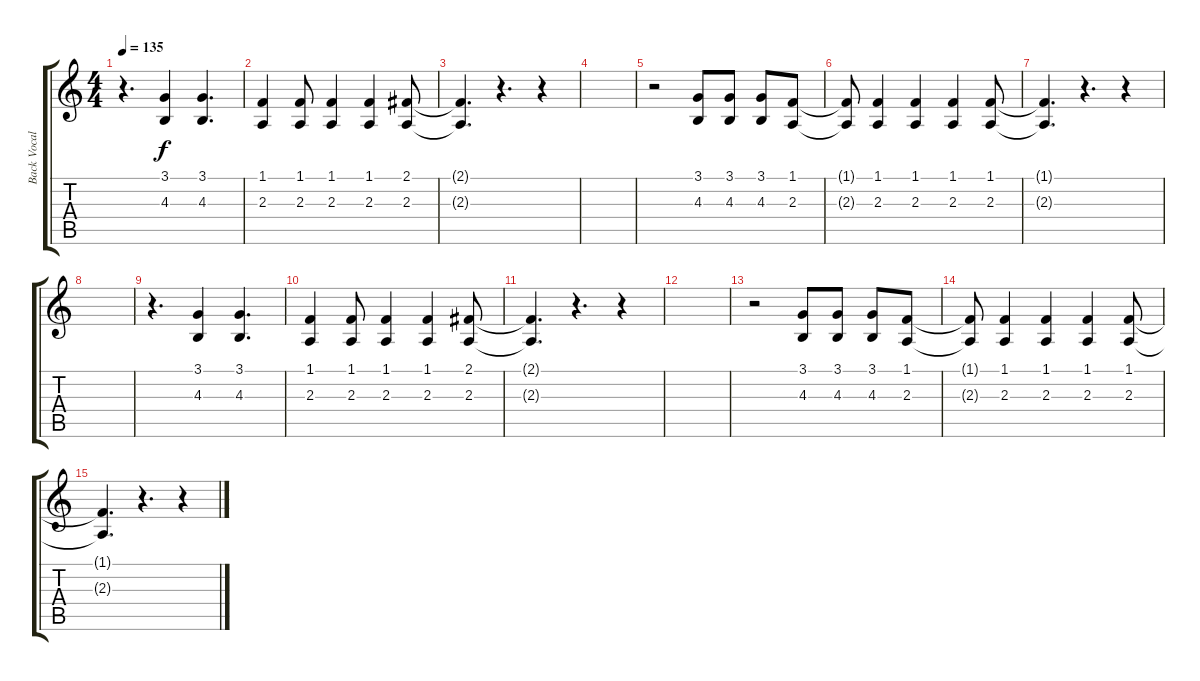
\track ("Back Vocals" "Back Vocal") {instrument tangoaccordion}
\staff {score tabs}
\tuning (E4 B3 G3 D3 A2 E2) {hide}
\ts (4 4)
\tempo 135
\clef g2
\ks c
r.4{d dy f} (3.1 4.3).4 (3.1 4.3).4{d} |
(1.1 2.3).4 (1.1 2.3).8 (1.1 2.3).4 (1.1 2.3).4 (2.1 2.3).8 |
(2.1{t} 2.3{t}).4{d} r.4{d} r.4 |
|
r.2 (3.1 4.3).8 (3.1 4.3).8 (3.1 4.3).8 (1.1 2.3).8 |
(1.1{t} 2.3{t}).8 (1.1 2.3).4 (1.1 2.3).4 (1.1 2.3).4 (1.1 2.3).8 |
(1.1{t} 2.3{t}).4{d} r.4{d} r.4 |
|
r.4{d} (3.1 4.3).4 (3.1 4.3).4{d} |
(1.1 2.3).4 (1.1 2.3).8 (1.1 2.3).4 (1.1 2.3).4 (2.1 2.3).8 |
(2.1{t} 2.3{t}).4{d} r.4{d} r.4 |
|
r.2 (3.1 4.3).8 (3.1 4.3).8 (3.1 4.3).8 (1.1 2.3).8 |
(1.1{t} 2.3{t}).8 (1.1 2.3).4 (1.1 2.3).4 (1.1 2.3).4 (1.1 2.3).8 |
(1.1{t} 2.3{t}).4{d} r.4{d} r.4
